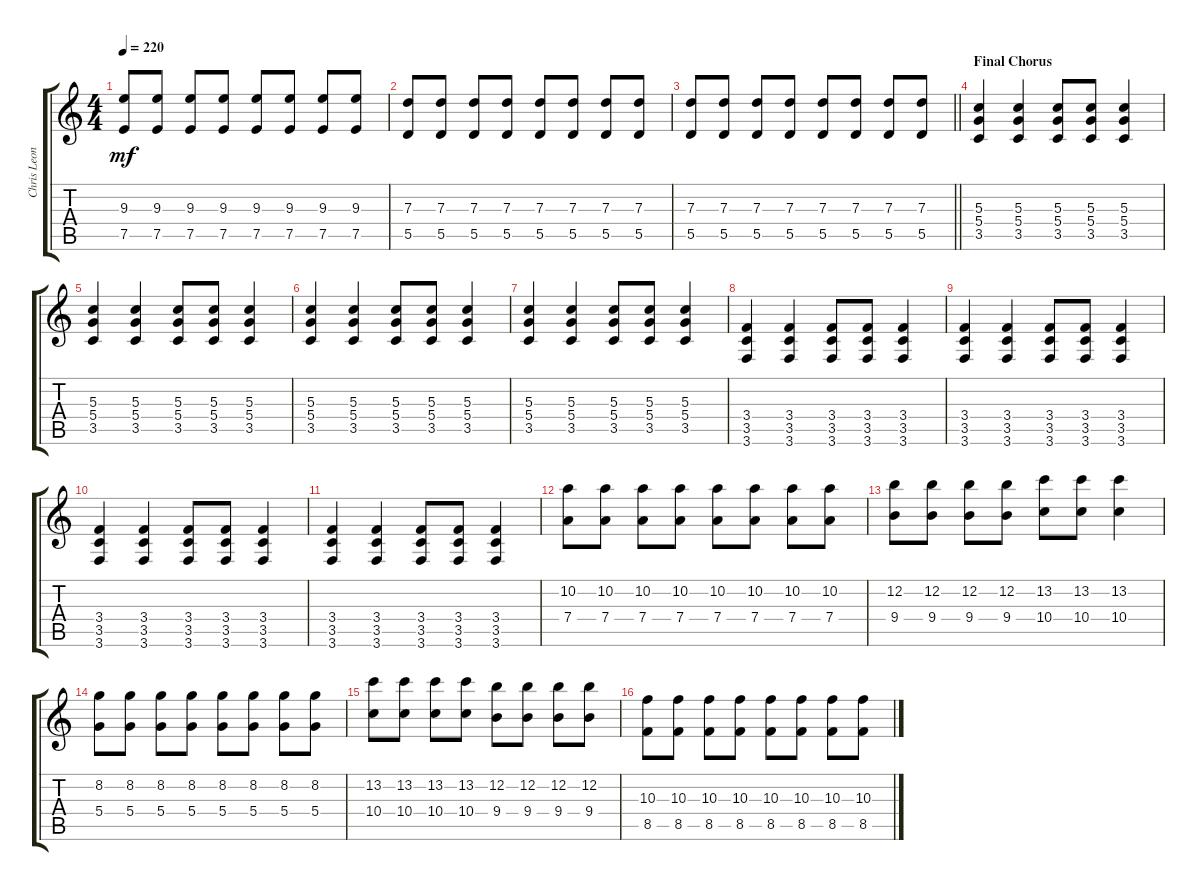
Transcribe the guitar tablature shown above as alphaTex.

\track ("Chris Leonard" "Chris Leon") {instrument overdrivenguitar}
\staff {score tabs}
\tuning (E4 B3 G3 D3 A2 D2) {hide}
\ts (4 4)
\tempo 220
\clef g2
\ks c
(9.3 7.5).8{dy mf} (9.3 7.5).8 (9.3 7.5).8 (9.3 7.5).8 (9.3 7.5).8 (9.3 7.5).8 (9.3 7.5).8 (9.3 7.5).8 |
(7.3 5.5).8 (7.3 5.5).8 (7.3 5.5).8 (7.3 5.5).8 (7.3 5.5).8 (7.3 5.5).8 (7.3 5.5).8 (7.3 5.5).8 |
\barLineRight lightlight
(7.3 5.5).8 (7.3 5.5).8 (7.3 5.5).8 (7.3 5.5).8 (7.3 5.5).8 (7.3 5.5).8 (7.3 5.5).8 (7.3 5.5).8 |
\section ("" "Final Chorus")
(5.3 5.4 3.5).4 (5.3 5.4 3.5).4 (5.3 5.4 3.5).8 (5.3 5.4 3.5).8 (5.3 5.4 3.5).4 |
(5.3 5.4 3.5).4 (5.3 5.4 3.5).4 (5.3 5.4 3.5).8 (5.3 5.4 3.5).8 (5.3 5.4 3.5).4 |
(5.3 5.4 3.5).4 (5.3 5.4 3.5).4 (5.3 5.4 3.5).8 (5.3 5.4 3.5).8 (5.3 5.4 3.5).4 |
(5.3 5.4 3.5).4 (5.3 5.4 3.5).4 (5.3 5.4 3.5).8 (5.3 5.4 3.5).8 (5.3 5.4 3.5).4 |
(3.4 3.5 3.6).4 (3.4 3.5 3.6).4 (3.4 3.5 3.6).8 (3.4 3.5 3.6).8 (3.4 3.5 3.6).4 |
(3.4 3.5 3.6).4 (3.4 3.5 3.6).4 (3.4 3.5 3.6).8 (3.4 3.5 3.6).8 (3.4 3.5 3.6).4 |
(3.4 3.5 3.6).4 (3.4 3.5 3.6).4 (3.4 3.5 3.6).8 (3.4 3.5 3.6).8 (3.4 3.5 3.6).4 |
(3.4 3.5 3.6).4 (3.4 3.5 3.6).4 (3.4 3.5 3.6).8 (3.4 3.5 3.6).8 (3.4 3.5 3.6).4 |
(10.2 7.4).8 (10.2 7.4).8 (10.2 7.4).8 (10.2 7.4).8 (10.2 7.4).8 (10.2 7.4).8 (10.2 7.4).8 (10.2 7.4).8 |
(12.2 9.4).8 (12.2 9.4).8 (12.2 9.4).8 (12.2 9.4).8 (13.2 10.4).8 (13.2 10.4).8 (13.2 10.4).4 |
(8.2 5.4).8 (8.2 5.4).8 (8.2 5.4).8 (8.2 5.4).8 (8.2 5.4).8 (8.2 5.4).8 (8.2 5.4).8 (8.2 5.4).8 |
(13.2 10.4).8 (13.2 10.4).8 (13.2 10.4).8 (13.2 10.4).8 (12.2 9.4).8 (12.2 9.4).8 (12.2 9.4).8 (12.2 9.4).8 |
(10.3 8.5).8 (10.3 8.5).8 (10.3 8.5).8 (10.3 8.5).8 (10.3 8.5).8 (10.3 8.5).8 (10.3 8.5).8 (10.3 8.5).8
